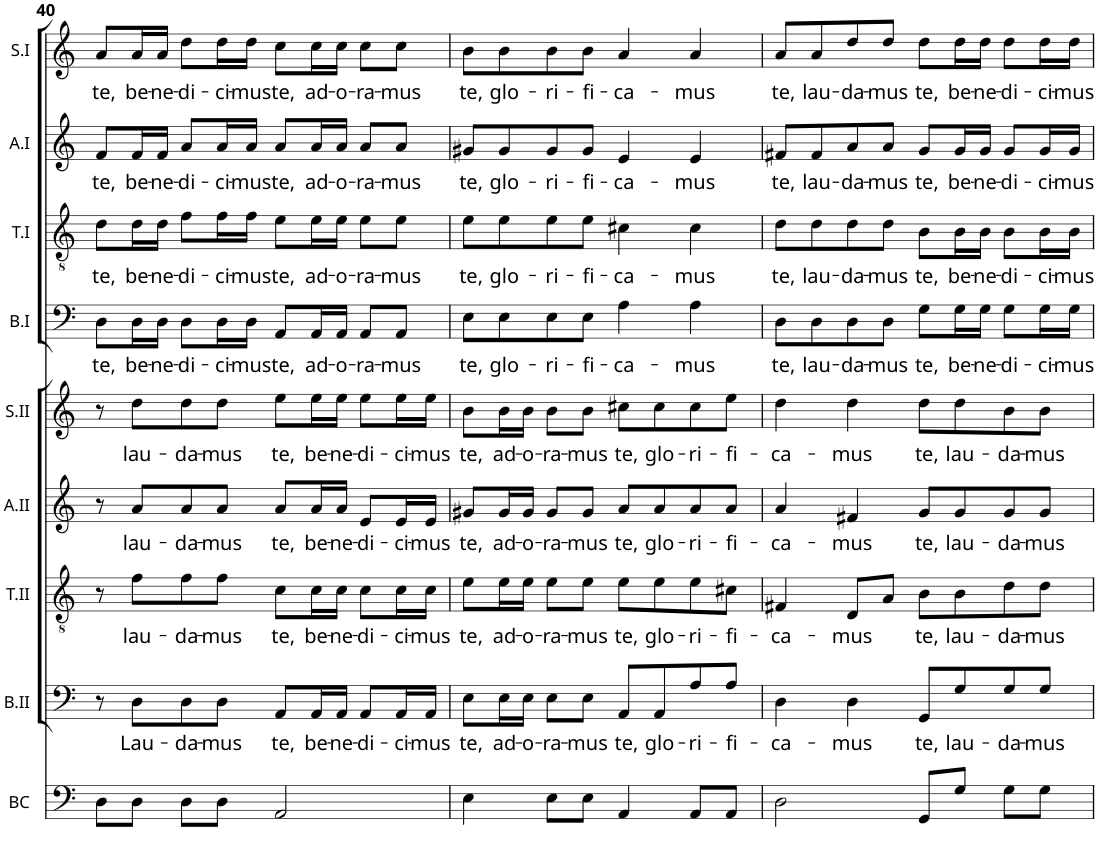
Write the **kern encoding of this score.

**kern	**kern	**text	**kern	**text	**kern	**text	**kern	**text	**kern	**text	**kern	**text	**kern	**text	**kern	**text
*part9	*part8	*part8	*part7	*part7	*part6	*part6	*part5	*part5	*part4	*part4	*part3	*part3	*part2	*part2	*part1	*part1
*staff9	*staff8	*staff8	*staff7	*staff7	*staff6	*staff6	*staff5	*staff5	*staff4	*staff4	*staff3	*staff3	*staff2	*staff2	*staff1	*staff1
*I"Basse Continue	*I"Basse II	*	*I"Tenor II	*	*I"Alti II	*	*I"Soprane II	*	*I"Basse I	*	*I"Tenor I	*	*I"Alti I	*	*I"Soprane I	*
*I'BC	*I'B.II	*	*I'T.II	*	*I'A.II	*	*I'S.II	*	*I'B.I	*	*I'T.I	*	*I'A.I	*	*I'S.I	*
!!LO:PB:g=z
*clefF4	*clefF4	*	*clefGv2	*	*clefG2	*	*clefG2	*	*clefF4	*	*clefGv2	*	*clefG2	*	*clefG2	*
*	*Trd1c2	*	*	*	*Trd8c14	*	*	*	*	*	*	*	*	*	*	*
*k[]	*k[]	*	*k[]	*	*k[]	*	*k[]	*	*k[]	*	*k[]	*	*k[]	*	*k[]	*
*M4/4	*M4/4	*	*M4/4	*	*M4/4	*	*M4/4	*	*M4/4	*	*M4/4	*	*M4/4	*	*M4/4	*
*met(c)	*met(c)	*	*met(c)	*	*met(c)	*	*met(c)	*	*met(c)	*	*met(c)	*	*met(c)	*	*met(c)	*
=40	=40	=40	=40	=40	=40	=40	=40	=40	=40	=40	=40	=40	=40	=40	=40	=40
!	!	!	!	!	!	!	!	!	!	!LO:LY:b	!	!LO:LY:b	!	!LO:LY:b	!	!LO:LY:b
8D\L	8r	.	8r	.	8r	.	8r	.	8D\L	te,	8d\L	te,	8f/L	te,	8a/L	te,
!	!	!LO:LY:b	!	!LO:LY:b	!	!LO:LY:b	!	!LO:LY:b	!	!LO:LY:b	!	!LO:LY:b	!	!LO:LY:b	!	!LO:LY:b
8D\J	8D\L	Lau-	8f\L	lau-	8a/L	lau-	8dd\L	lau-	16D\L	be-	16d\L	be-	16f/L	be-	16a/L	be-
!	!	!	!	!	!	!	!	!	!	!LO:LY:b	!	!LO:LY:b	!	!LO:LY:b	!	!LO:LY:b
.	.	.	.	.	.	.	.	.	16D\JJ	-ne-	16d\JJ	-ne-	16f/JJ	-ne-	16a/JJ	-ne-
!	!	!LO:LY:b	!	!LO:LY:b	!	!LO:LY:b	!	!LO:LY:b	!	!LO:LY:b	!	!LO:LY:b	!	!LO:LY:b	!	!LO:LY:b
8D\L	8D\	-da-	8f\	-da-	8a/	-da-	8dd\	-da-	8D\L	-di-	8f\L	-di-	8a/L	-di-	8dd\L	-di-
!	!	!LO:LY:b	!	!LO:LY:b	!	!LO:LY:b	!	!LO:LY:b	!	!LO:LY:b	!	!LO:LY:b	!	!LO:LY:b	!	!LO:LY:b
8D\J	8D\J	-mus	8f\J	-mus	8a/J	-mus	8dd\J	-mus	16D\L	-ci-	16f\L	-ci-	16a/L	-ci-	16dd\L	-ci-
!	!	!	!	!	!	!	!	!	!	!LO:LY:b	!	!LO:LY:b	!	!LO:LY:b	!	!LO:LY:b
.	.	.	.	.	.	.	.	.	16D\JJ	-mus	16f\JJ	-mus	16a/JJ	-mus	16dd\JJ	-mus
!	!	!LO:LY:b	!	!LO:LY:b	!	!LO:LY:b	!	!LO:LY:b	!	!LO:LY:b	!	!LO:LY:b	!	!LO:LY:b	!	!LO:LY:b
2AA/	8AA/L	te,	8c\L	te,	8a/L	te,	8ee\L	te,	8AA/L	te,	8e\L	te,	8a/L	te,	8cc\L	te,
!	!	!LO:LY:b	!	!LO:LY:b	!	!LO:LY:b	!	!LO:LY:b	!	!LO:LY:b	!	!LO:LY:b	!	!LO:LY:b	!	!LO:LY:b
.	16AA/L	be-	16c\L	be-	16a/L	be-	16ee\L	be-	16AA/L	ad-	16e\L	ad-	16a/L	ad-	16cc\L	ad-
!	!	!LO:LY:b	!	!LO:LY:b	!	!LO:LY:b	!	!LO:LY:b	!	!LO:LY:b	!	!LO:LY:b	!	!LO:LY:b	!	!LO:LY:b
.	16AA/JJ	-ne-	16c\JJ	-ne-	16a/JJ	-ne-	16ee\JJ	-ne-	16AA/JJ	-o-	16e\JJ	-o-	16a/JJ	-o-	16cc\JJ	-o-
!	!	!LO:LY:b	!	!LO:LY:b	!	!LO:LY:b	!	!LO:LY:b	!	!LO:LY:b	!	!LO:LY:b	!	!LO:LY:b	!	!LO:LY:b
.	8AA/L	-di-	8c\L	-di-	8e/L	-di-	8ee\L	-di-	8AA/L	-ra-	8e\L	-ra-	8a/L	-ra-	8cc\L	-ra-
!	!	!LO:LY:b	!	!LO:LY:b	!	!LO:LY:b	!	!LO:LY:b	!	!LO:LY:b	!	!LO:LY:b	!	!LO:LY:b	!	!LO:LY:b
.	16AA/L	-ci-	16c\L	-ci-	16e/L	-ci-	16ee\L	-ci-	8AA/J	-mus	8e\J	-mus	8a/J	-mus	8cc\J	-mus
!	!	!LO:LY:b	!	!LO:LY:b	!	!LO:LY:b	!	!LO:LY:b	!	!	!	!	!	!	!	!
.	16AA/JJ	-mus	16c\JJ	-mus	16e/JJ	-mus	16ee\JJ	-mus	.	.	.	.	.	.	.	.
=41	=41	=41	=41	=41	=41	=41	=41	=41	=41	=41	=41	=41	=41	=41	=41	=41
!	!	!LO:LY:b	!	!LO:LY:b	!	!LO:LY:b	!	!LO:LY:b	!	!LO:LY:b	!	!LO:LY:b	!	!LO:LY:b	!	!LO:LY:b
4E\	8E\L	te,	8e\L	te,	8g#X/L	te,	8b\L	te,	8E\L	te,	8e\L	te,	8g#X/L	te,	8b\L	te,
!	!	!LO:LY:b	!	!LO:LY:b	!	!LO:LY:b	!	!LO:LY:b	!	!LO:LY:b	!	!LO:LY:b	!	!LO:LY:b	!	!LO:LY:b
.	16E\L	ad-	16e\L	ad-	16g#/L	ad-	16b\L	ad-	8E\	glo-	8e\	glo-	8g#/	glo-	8b\	glo-
!	!	!LO:LY:b	!	!LO:LY:b	!	!LO:LY:b	!	!LO:LY:b	!	!	!	!	!	!	!	!
.	16E\JJ	-o-	16e\JJ	-o-	16g#/JJ	-o-	16b\JJ	-o-	.	.	.	.	.	.	.	.
!	!	!LO:LY:b	!	!LO:LY:b	!	!LO:LY:b	!	!LO:LY:b	!	!LO:LY:b	!	!LO:LY:b	!	!LO:LY:b	!	!LO:LY:b
8E\L	8E\L	-ra-	8e\L	-ra-	8g#/L	-ra-	8b\L	-ra-	8E\	-ri-	8e\	-ri-	8g#/	-ri-	8b\	-ri-
!	!	!LO:LY:b	!	!LO:LY:b	!	!LO:LY:b	!	!LO:LY:b	!	!LO:LY:b	!	!LO:LY:b	!	!LO:LY:b	!	!LO:LY:b
8E\J	8E\J	-mus	8e\J	-mus	8g#/J	-mus	8b\J	-mus	8E\J	-fi-	8e\J	-fi-	8g#/J	-fi-	8b\J	-fi-
!	!	!LO:LY:b	!	!LO:LY:b	!	!LO:LY:b	!	!LO:LY:b	!	!LO:LY:b	!	!LO:LY:b	!	!LO:LY:b	!	!LO:LY:b
4AA/	8AA/L	te,	8e\L	te,	8a/L	te,	8cc#X\L	te,	4A\	-ca-	4c#X\	-ca-	4e/	-ca-	4a/	-ca-
!	!	!LO:LY:b	!	!LO:LY:b	!	!LO:LY:b	!	!LO:LY:b	!	!	!	!	!	!	!	!
.	8AA/	glo-	8e\	glo-	8a/	glo-	8cc#\	glo-	.	.	.	.	.	.	.	.
!	!	!LO:LY:b	!	!LO:LY:b	!	!LO:LY:b	!	!LO:LY:b	!	!LO:LY:b	!	!LO:LY:b	!	!LO:LY:b	!	!LO:LY:b
8AA/L	8A/	-ri-	8e\	-ri-	8a/	-ri-	8cc#\	-ri-	4A\	-mus	4c#\	-mus	4e/	-mus	4a/	-mus
!	!	!LO:LY:b	!	!LO:LY:b	!	!LO:LY:b	!	!LO:LY:b	!	!	!	!	!	!	!	!
8AA/J	8A/J	-fi-	8c#X\J	-fi-	8a/J	-fi-	8ee\J	-fi-	.	.	.	.	.	.	.	.
=42	=42	=42	=42	=42	=42	=42	=42	=42	=42	=42	=42	=42	=42	=42	=42	=42
!	!	!LO:LY:b	!	!LO:LY:b	!	!LO:LY:b	!	!LO:LY:b	!	!LO:LY:b	!	!LO:LY:b	!	!LO:LY:b	!	!LO:LY:b
2D\	4D\	-ca-	4F#X/	-ca-	4a/	-ca-	4dd\	-ca-	8D\L	te,	8d\L	te,	8f#X/L	te,	8a/L	te,
!	!	!	!	!	!	!	!	!	!	!LO:LY:b	!	!LO:LY:b	!	!LO:LY:b	!	!LO:LY:b
.	.	.	.	.	.	.	.	.	8D\	lau-	8d\	lau-	8f#/	lau-	8a/	lau-
!	!	!LO:LY:b	!	!LO:LY:b	!	!LO:LY:b	!	!LO:LY:b	!	!LO:LY:b	!	!LO:LY:b	!	!LO:LY:b	!	!LO:LY:b
.	4D\	-mus	8D/L	-mus	4f#X/	-mus	4dd\	-mus	8D\	-da-	8d\	-da-	8a/	-da-	8dd/	-da-
!	!	!	!	!	!	!	!	!	!	!LO:LY:b	!	!LO:LY:b	!	!LO:LY:b	!	!LO:LY:b
.	.	.	8A/J	.	.	.	.	.	8D\J	-mus	8d\J	-mus	8a/J	-mus	8dd/J	-mus
!	!	!LO:LY:b	!	!LO:LY:b	!	!LO:LY:b	!	!LO:LY:b	!	!LO:LY:b	!	!LO:LY:b	!	!LO:LY:b	!	!LO:LY:b
8GG/L	8GG/L	te,	8B\L	te,	8g/L	te,	8dd\L	te,	8G\L	te,	8B\L	te,	8g/L	te,	8dd\L	te,
!	!	!LO:LY:b	!	!LO:LY:b	!	!LO:LY:b	!	!LO:LY:b	!	!LO:LY:b	!	!LO:LY:b	!	!LO:LY:b	!	!LO:LY:b
8G/J	8G/	lau-	8B\	lau-	8g/	lau-	8dd\	lau-	16G\L	be-	16B\L	be-	16g/L	be-	16dd\L	be-
!	!	!	!	!	!	!	!	!	!	!LO:LY:b	!	!LO:LY:b	!	!LO:LY:b	!	!LO:LY:b
.	.	.	.	.	.	.	.	.	16G\JJ	-ne-	16B\JJ	-ne-	16g/JJ	-ne-	16dd\JJ	-ne-
!	!	!LO:LY:b	!	!LO:LY:b	!	!LO:LY:b	!	!LO:LY:b	!	!LO:LY:b	!	!LO:LY:b	!	!LO:LY:b	!	!LO:LY:b
8G\L	8G/	-da-	8d\	-da-	8g/	-da-	8b\	-da-	8G\L	-di-	8B\L	-di-	8g/L	-di-	8dd\L	-di-
!	!	!LO:LY:b	!	!LO:LY:b	!	!LO:LY:b	!	!LO:LY:b	!	!LO:LY:b	!	!LO:LY:b	!	!LO:LY:b	!	!LO:LY:b
8G\J	8G/J	-mus	8d\J	-mus	8g/J	-mus	8b\J	-mus	16G\L	-ci-	16B\L	-ci-	16g/L	-ci-	16dd\L	-ci-
!	!	!	!	!	!	!	!	!	!	!LO:LY:b	!	!LO:LY:b	!	!LO:LY:b	!	!LO:LY:b
.	.	.	.	.	.	.	.	.	16G\JJ	-mus	16B\JJ	-mus	16g/JJ	-mus	16dd\JJ	-mus
=	=	=	=	=	=	=	=	=	=	=	=	=	=	=	=	=
*-	*-	*-	*-	*-	*-	*-	*-	*-	*-	*-	*-	*-	*-	*-	*-	*-
